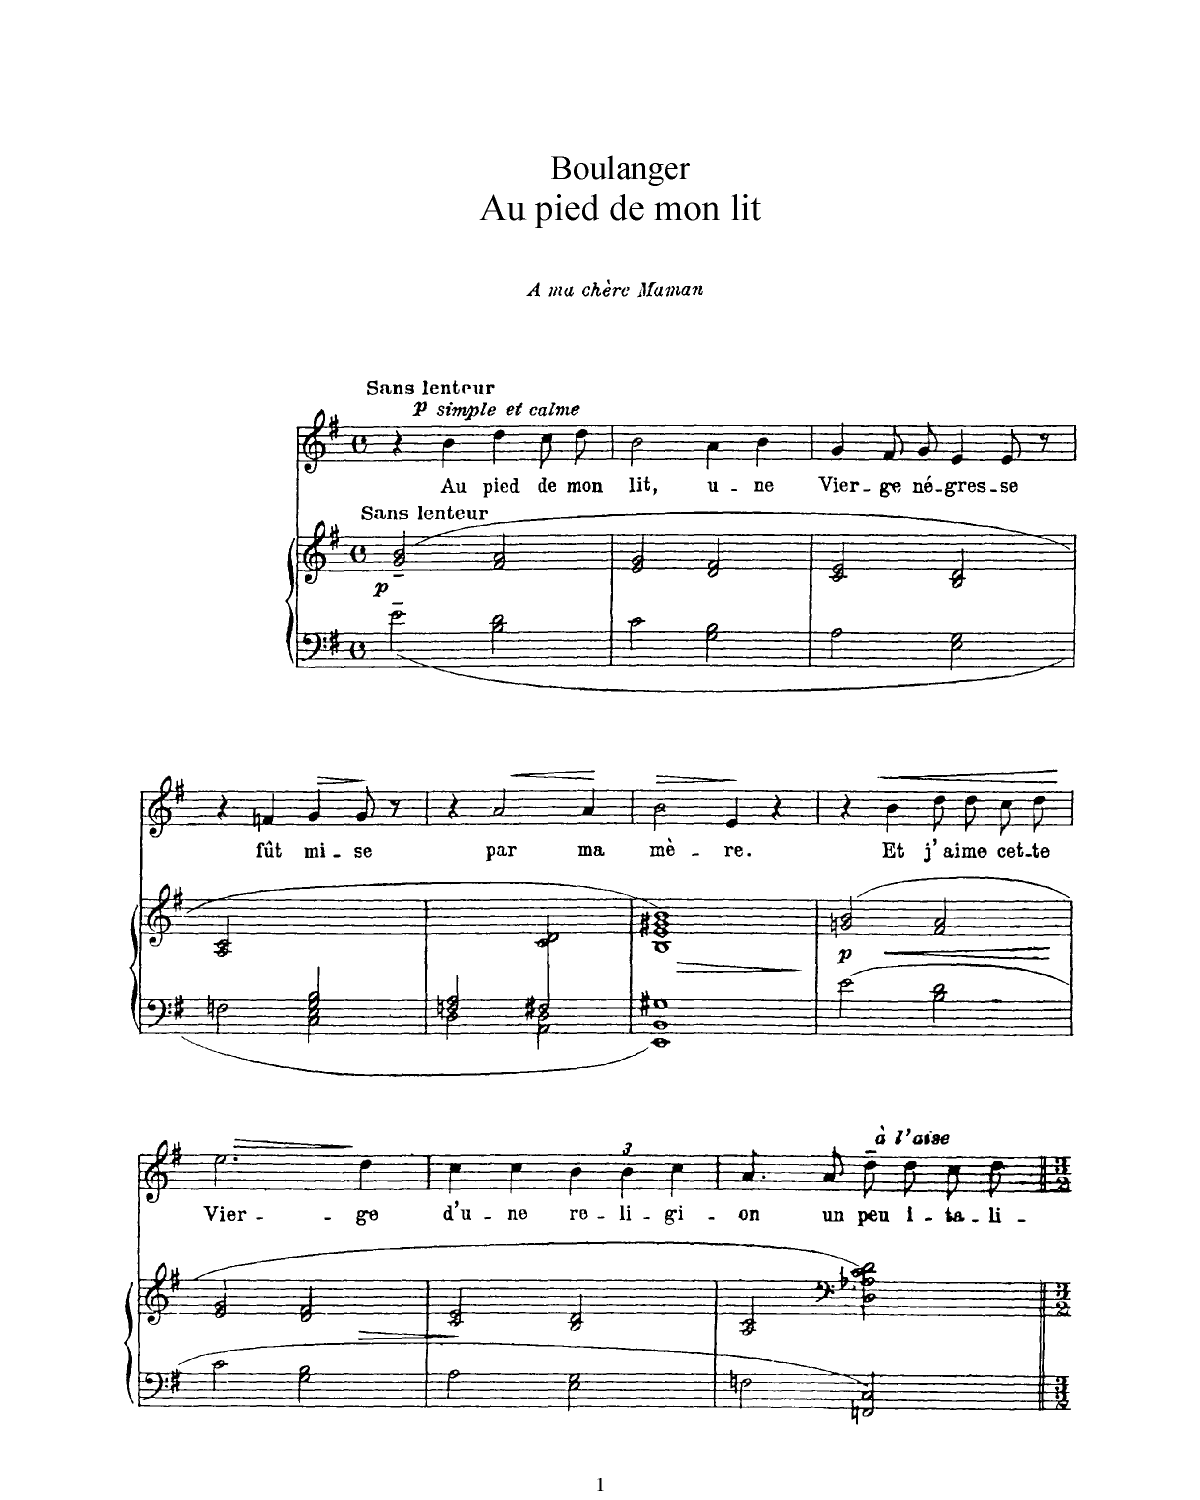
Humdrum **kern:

**kern	**kern	**dynam	**kern	**text	**dynam
*part2	*part2	*part2	*part1	*part1	*part1
*staff3	*staff2	*staff2/3	*staff1	*staff1	*staff1
*I"Piano	*	*	*I"Chant Voice	*	*
*I'Pno	*	*	*	*	*
*clefF4	*clefG2	*	*clefG2	*	*
*k[f#]	*k[f#]	*	*k[f#]	*	*
*M4/4	*M4/4	*	*M4/4	*	*
*met(c)	*met(c)	*	*met(c)	*	*
=1	=1	=1	=1	=1	=1
!	!	!	!LO:TX:a:B:t=Sans lenteur	!	!
!	!LO:TX:a:B:t=Sans lenteur	!	!	!	!
!	!	!LO:DY:b	!	!	!
2e~\	(2g/~ 2b/~	p	4r	.	.
!	!	!	!	!	!LO:DY:a
!	!	!	!	!	!LO:DY:n=1:a
.	.	.	4b\	Au	p other-dynamics
2B\ 2d\	2f#/ 2a/	.	4dd\	pied	.
.	.	.	8cc\L	de	.
.	.	.	8dd\J	mon	.
=2	=2	=2	=2	=2	=2
2c\	2e/ 2g/	.	2b\	lit,	.
2G\ 2B\	2d/ 2f#/	.	4a\	u-	.
.	.	.	4b\	-ne	.
=3	=3	=3	=3	=3	=3
2A\	2c/ 2e/	.	4g/	Vier-	.
.	.	.	8f#/L	-ge	.
.	.	.	8g/J	né-	.
2E\ 2G\	2B/ 2d/	.	4e/	-gres-	.
.	.	.	8e/	-se	.
.	.	.	8r	.	.
=4	=4	=4	=4	=4	=4
*^	*	*	*	*	*
2ryy	2Fn\	2A/ 2c/	.	4r	.	.
.	.	.	.	4fn/	fût	.
!	!	!	!	!	!	!LO:HP:b
2G/ 2B/	2C\ 2E\	2ryy	.	4g/	mi-	>
.	.	.	.	8g/	-se	]
.	.	.	.	8r	.	.
=5	=5	=5	=5	=5	=5	=5
*	*^	*	*	*	*	*
2Fn/ 2A/	2ryy	2D\	2ryy	.	4r	.	.
!	!	!	!	!	!	!	!LO:HP:b
.	.	.	.	.	2a/	par	<
2ryy	2F#X\	2AA\ 2D\	2c/ 2d/	.	.	.	.
.	.	.	.	.	4a/	ma	[
*v	*v	*v	*	*	*	*	*
=6	=6	=6	=6	=6	=6
!	!	!LO:HP:b	!	!	!LO:HP:b
1EE 1BB 1G#X	1B 1e 1g#X 1b)	>	2b\	mè-	>
.	.	.	4e/	-re.	]
.	.	.	4r	.	.
.	.	]	.	.	.
=7	=7	=7	=7	=7	=7
!	!	!LO:HP:b	!	!	!
!	!	!LO:DY:n=1:b	!	!	!
2e\	(2gn/ 2b/	< p	4r	.	.
!	!	!	!	!	!LO:HP:b
.	.	.	4b\	Et	<
2B\ 2d\	2f#/ 2a/	.	8dd\L	j'ai-	.
.	.	.	8dd\J	-me	.
.	.	.	8cc\L	cet-	.
.	.	.	8dd\J	-te	.
.	.	[	.	.	[
=8	=8	=8	=8	=8	=8
!	!	!	!	!	!LO:HP:b
2c\	2e/ 2g/	.	2.ee\	Vier-	>
!	!	!LO:HP:b	!	!	!
2G\ 2B\	2d/ 2f#/	>	.	.	.
.	.	.	4dd\	-ge	]
.	.	]	.	.	.
=9	=9	=9	=9	=9	=9
2A\	2c/ 2e/	.	4cc\	d'u-	.
.	.	.	4cc\	-ne	.
2E\ 2G\	2B/ 2d/	.	6b\	re-	.
.	.	.	6b\	-li-	.
.	.	.	6cc\	-gi-	.
=10	=10	=10	=10	=10	=10
2Fn\	2A/ 2c/	.	4.a/	-on	.
.	.	.	8a/	un	.
*	*clefF4	*	*	*	*
!	!	!	!LO:TX:i:t=à l'aise	!	!
2FFn/ 2C/	2D\ 2A-X\ 2c\ 2d\)	.	8dd~\L	peu	.
.	.	.	8dd\J	i-	.
.	.	.	8cc\L	-ta-	.
.	.	.	8dd\J	-li-	.
=||	=||	=||	=||	=||	=||
*-	*-	*-	*-	*-	*-
